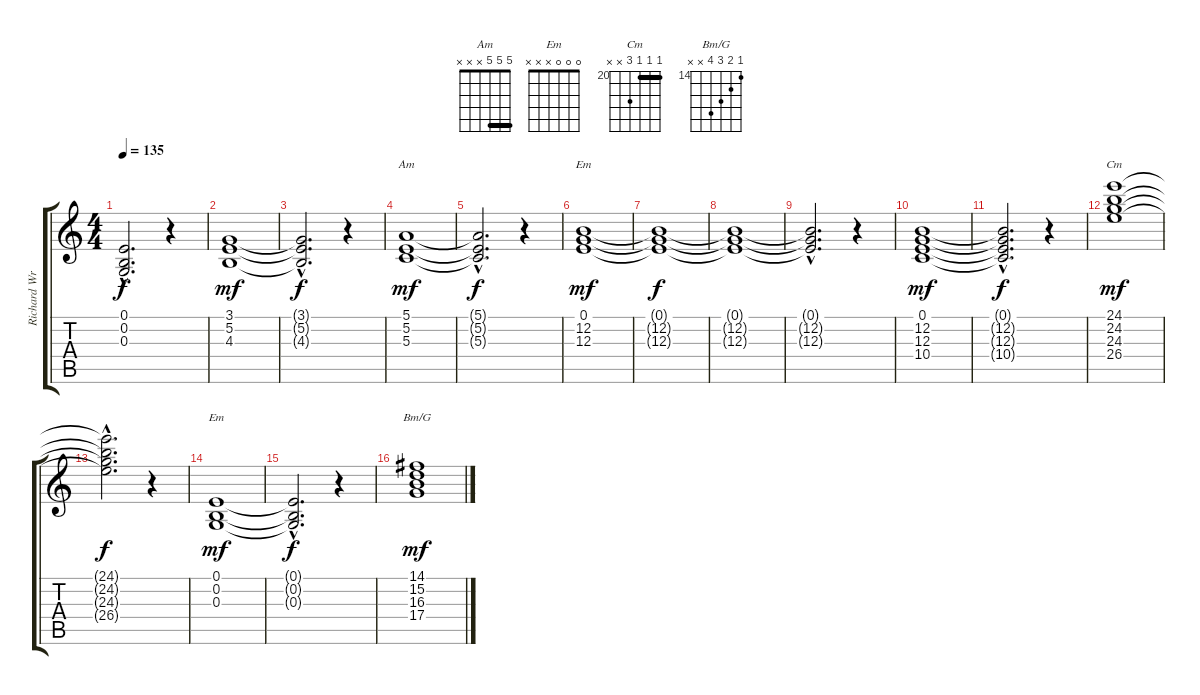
\track ("Richard Wright / Synths (strings)" "Richard Wr") {instrument stringensemble1}
\staff {score tabs}
\tuning (E4 B3 G3 D3 A2 E2) {hide}
\chord ("Am" 5 5 5 x x x) {barre 5}
\chord ("Em" 0 12 12 x x x) {firstfret 12}
\chord ("Cm" 20 20 20 22 x x) {firstfret 20 barre 20}
\chord ("Em" 0 0 0 x x x)
\chord ("Bm/G" 14 15 16 17 x x) {firstfret 14}
\ts (4 4)
\tempo 135
\clef g2
\ks c
(0.1{hac t} 0.2{hac t} 0.3{hac t}).2{d dy f} r.4 |
(3.1 5.2 4.3).1{dy mf} |
(3.1{hac t} 5.2{hac t} 4.3{hac t}).2{d dy f} r.4 |
(5.1 5.2 5.3).1{ch "Am" dy mf} |
(5.1{hac t} 5.2{hac t} 5.3{hac t}).2{d dy f} r.4 |
(0.1 12.2 12.3).1{ch "Em" dy mf} |
(0.1{t} 12.2{t} 12.3{t}).1{dy f} |
(0.1{t} 12.2{t} 12.3{t}).1 |
(0.1{hac t} 12.2{hac t} 12.3{hac t}).2{d} r.4 |
(0.1 12.2 12.3 10.4).1{dy mf} |
(0.1{hac t} 12.2{hac t} 12.3{hac t} 10.4{hac t}).2{d dy f} r.4 |
(24.1 24.2 24.3 26.4).1{ch "Cm" dy mf} |
(24.1{hac t} 24.2{hac t} 24.3{hac t} 26.4{hac t}).2{d dy f} r.4 |
(0.1 0.2 0.3).1{ch "Em" dy mf} |
(0.1{hac t} 0.2{hac t} 0.3{hac t}).2{d dy f} r.4 |
(14.1 15.2 16.3 17.4).1{ch "Bm/G" dy mf}
